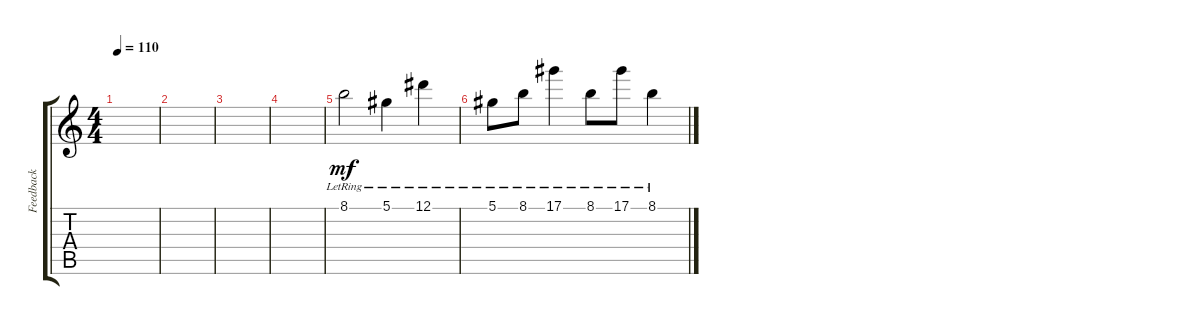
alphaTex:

\track ("Feedback" "Feedback") {instrument overdrivenguitar}
\staff {score tabs}
\tuning (Eb4 Bb3 Gb3 Db3 Ab2 Eb2) {hide}
\ts (4 4)
\tempo 110
\clef g2
\ks c
|
|
|
|
8.1{lr}.2{dy mf volume 14} 5.1{lr}.4 12.1{lr}.4 |
5.1{lr}.8 8.1{lr}.8 17.1{lr}.4 8.1{lr}.8 17.1{lr}.8 8.1{lr}.4
